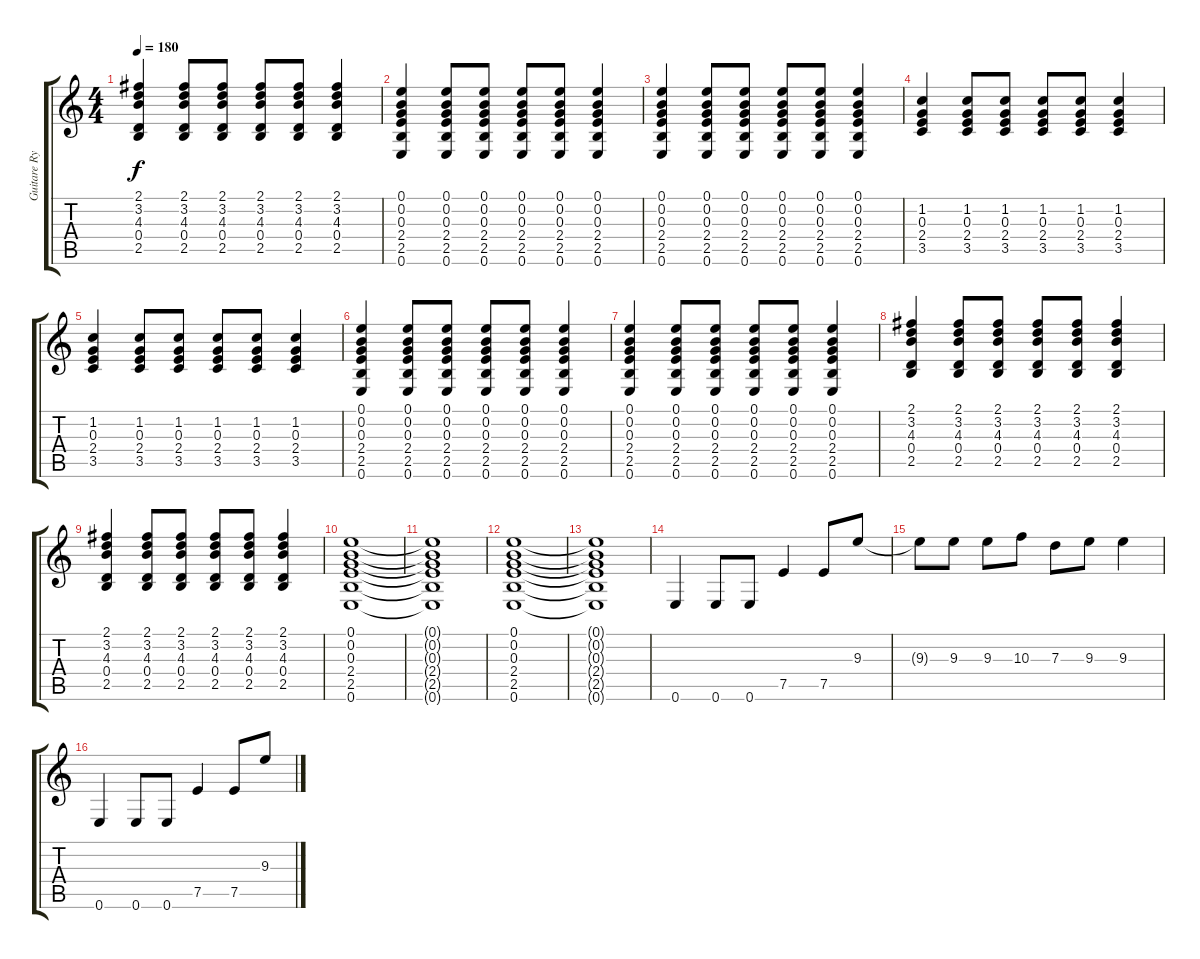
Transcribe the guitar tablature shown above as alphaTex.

\track ("Guitare Rythmique" "Guitare Ry") {instrument distortionguitar}
\staff {score tabs}
\tuning (E4 B3 G3 D3 A2 E2) {hide}
\ts (4 4)
\tempo 180
\clef g2
\ks c
(2.1 3.2 4.3 0.4 2.5).4{dy f} (2.1 3.2 4.3 0.4 2.5).8 (2.1 3.2 4.3 0.4 2.5).8 (2.1 3.2 4.3 0.4 2.5).8 (2.1 3.2 4.3 0.4 2.5).8 (2.1 3.2 4.3 0.4 2.5).4 |
(0.1 0.2 0.3 2.4 2.5 0.6).4 (0.1 0.2 0.3 2.4 2.5 0.6).8 (0.1 0.2 0.3 2.4 2.5 0.6).8 (0.1 0.2 0.3 2.4 2.5 0.6).8 (0.1 0.2 0.3 2.4 2.5 0.6).8 (0.1 0.2 0.3 2.4 2.5 0.6).4 |
(0.1 0.2 0.3 2.4 2.5 0.6).4 (0.1 0.2 0.3 2.4 2.5 0.6).8 (0.1 0.2 0.3 2.4 2.5 0.6).8 (0.1 0.2 0.3 2.4 2.5 0.6).8 (0.1 0.2 0.3 2.4 2.5 0.6).8 (0.1 0.2 0.3 2.4 2.5 0.6).4 |
(1.2 0.3 2.4 3.5).4 (1.2 0.3 2.4 3.5).8 (1.2 0.3 2.4 3.5).8 (1.2 0.3 2.4 3.5).8 (1.2 0.3 2.4 3.5).8 (1.2 0.3 2.4 3.5).4 |
(1.2 0.3 2.4 3.5).4 (1.2 0.3 2.4 3.5).8 (1.2 0.3 2.4 3.5).8 (1.2 0.3 2.4 3.5).8 (1.2 0.3 2.4 3.5).8 (1.2 0.3 2.4 3.5).4 |
(0.1 0.2 0.3 2.4 2.5 0.6).4 (0.1 0.2 0.3 2.4 2.5 0.6).8 (0.1 0.2 0.3 2.4 2.5 0.6).8 (0.1 0.2 0.3 2.4 2.5 0.6).8 (0.1 0.2 0.3 2.4 2.5 0.6).8 (0.1 0.2 0.3 2.4 2.5 0.6).4 |
(0.1 0.2 0.3 2.4 2.5 0.6).4 (0.1 0.2 0.3 2.4 2.5 0.6).8 (0.1 0.2 0.3 2.4 2.5 0.6).8 (0.1 0.2 0.3 2.4 2.5 0.6).8 (0.1 0.2 0.3 2.4 2.5 0.6).8 (0.1 0.2 0.3 2.4 2.5 0.6).4 |
(2.1 3.2 4.3 0.4 2.5).4 (2.1 3.2 4.3 0.4 2.5).8 (2.1 3.2 4.3 0.4 2.5).8 (2.1 3.2 4.3 0.4 2.5).8 (2.1 3.2 4.3 0.4 2.5).8 (2.1 3.2 4.3 0.4 2.5).4 |
(2.1 3.2 4.3 0.4 2.5).4 (2.1 3.2 4.3 0.4 2.5).8 (2.1 3.2 4.3 0.4 2.5).8 (2.1 3.2 4.3 0.4 2.5).8 (2.1 3.2 4.3 0.4 2.5).8 (2.1 3.2 4.3 0.4 2.5).4 |
(0.1 0.2 0.3 2.4 2.5 0.6).1 |
(0.1{t} 0.2{t} 0.3{t} 2.4{t} 2.5{t} 0.6{t}).1 |
(0.1 0.2 0.3 2.4 2.5 0.6).1 |
(0.1{t} 0.2{t} 0.3{t} 2.4{t} 2.5{t} 0.6{t}).1 |
0.6.4{volume 13} 0.6.8 0.6.8 7.5.4 7.5.8 9.3.8 |
9.3{t}.8 9.3.8 9.3.8 10.3.8 7.3.8 9.3.8 9.3.4 |
0.6.4 0.6.8 0.6.8 7.5.4 7.5.8 9.3.8
